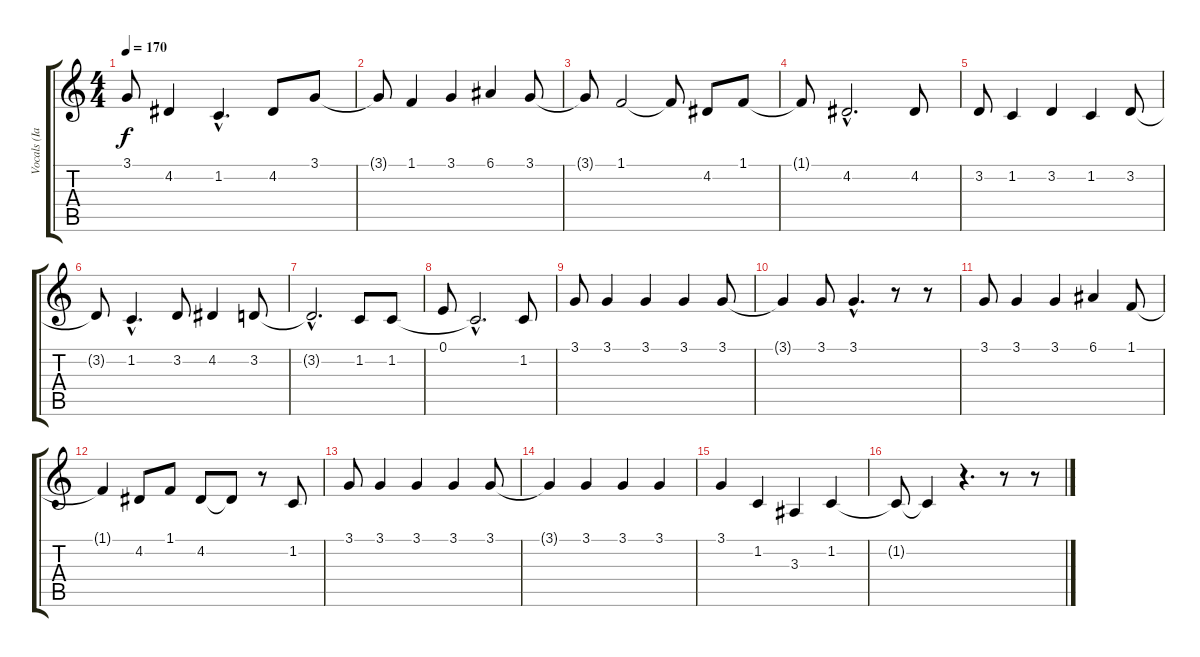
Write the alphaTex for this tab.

\track ("Vocals (Ian)" "Vocals (Ia") {instrument cello}
\staff {score tabs}
\tuning (E4 B3 G3 D3 A2 E2) {hide}
\ts (4 4)
\tempo 170
\clef g2
\ks c
3.1{t}.8{dy f} 4.2.4 1.2{hac}.4{d} 4.2.8 3.1.8 |
3.1{t}.8 1.1.4 3.1.4 6.1.4 3.1.8 |
3.1{t}.8 1.1.2 1.1{t}.8 4.2.8 1.1.8 |
1.1{t}.8 4.2{hac}.2{d} 4.2.8 |
3.2.8 1.2.4 3.2.4 1.2.4 3.2.8 |
3.2{t}.8 1.2{hac}.4{d} 3.2.8 4.2.4 3.2.8 |
3.2{hac t}.2{d} 1.2.8 1.2.8 |
0.1.8 1.2{hac t}.2{d} 1.2.8 |
3.1.8 3.1.4 3.1.4 3.1.4 3.1.8 |
3.1{t}.4 3.1.8 3.1{hac}.4{d} r.8 r.8 |
3.1.8 3.1.4 3.1.4 6.1.4 1.1.8 |
1.1{t}.4 4.2.8 1.1.8 4.2.8 4.2{t}.8 r.8 1.2.8 |
3.1.8 3.1.4 3.1.4 3.1.4 3.1.8 |
3.1{t}.4 3.1.4 3.1.4 3.1.4 |
3.1.4 1.2.4 3.3.4 1.2.4 |
1.2{t}.8 1.2{t}.4 r.4{d} r.8 r.8
